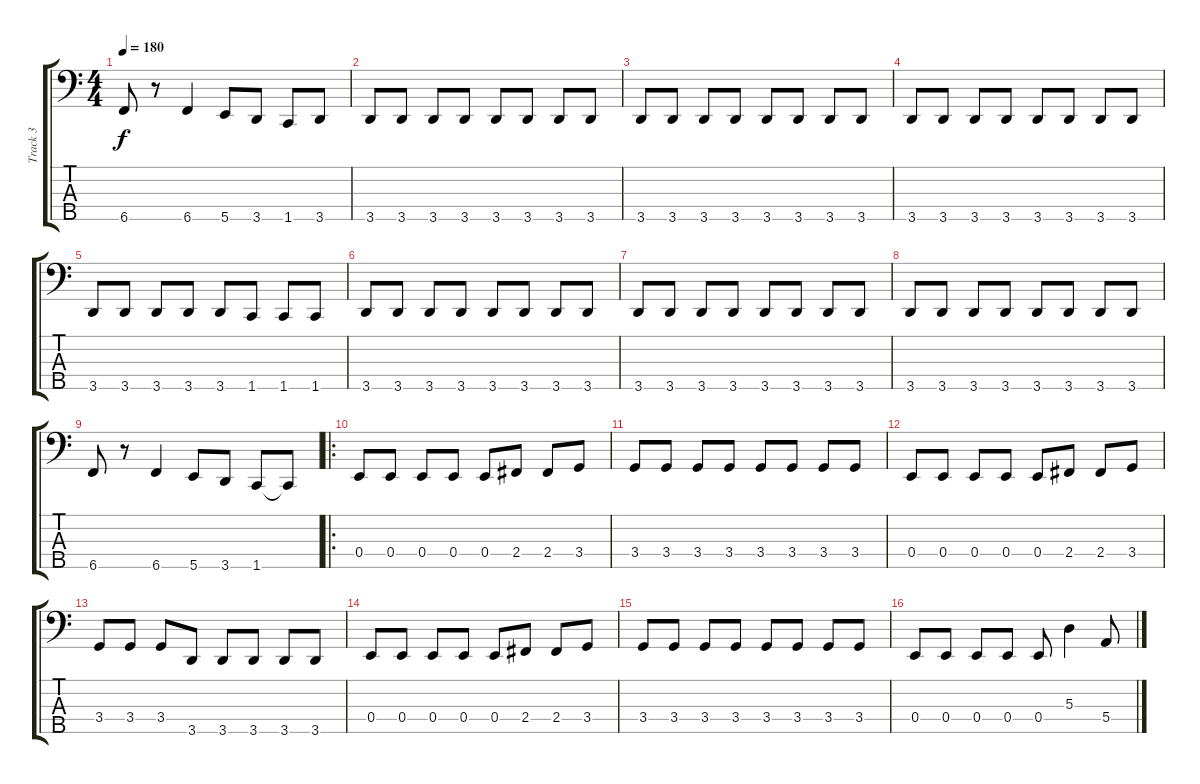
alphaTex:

\track ("Track 3" "Track 3") {instrument electricbassfinger}
\staff {score tabs}
\tuning (G2 D2 A1 E1 B0) {hide}
\ts (4 4)
\tempo 180
\clef f4
\ks c
6.5.8{dy f} r.8 6.5.4 5.5.8 3.5.8 1.5.8 3.5.8 |
3.5.8 3.5.8 3.5.8 3.5.8 3.5.8 3.5.8 3.5.8 3.5.8 |
3.5.8 3.5.8 3.5.8 3.5.8 3.5.8 3.5.8 3.5.8 3.5.8 |
3.5.8 3.5.8 3.5.8 3.5.8 3.5.8 3.5.8 3.5.8 3.5.8 |
3.5.8 3.5.8 3.5.8 3.5.8 3.5.8 1.5.8 1.5.8 1.5.8 |
3.5.8 3.5.8 3.5.8 3.5.8 3.5.8 3.5.8 3.5.8 3.5.8 |
3.5.8 3.5.8 3.5.8 3.5.8 3.5.8 3.5.8 3.5.8 3.5.8 |
3.5.8 3.5.8 3.5.8 3.5.8 3.5.8 3.5.8 3.5.8 3.5.8 |
6.5.8 r.8 6.5.4 5.5.8 3.5.8 1.5.8 1.5{t}.8 |
\ro
0.4.8 0.4.8 0.4.8 0.4.8 0.4.8 2.4.8 2.4.8 3.4.8 |
3.4.8 3.4.8 3.4.8 3.4.8 3.4.8 3.4.8 3.4.8 3.4.8 |
0.4.8 0.4.8 0.4.8 0.4.8 0.4.8 2.4.8 2.4.8 3.4.8 |
3.4.8 3.4.8 3.4.8 3.5.8 3.5.8 3.5.8 3.5.8 3.5.8 |
0.4.8 0.4.8 0.4.8 0.4.8 0.4.8 2.4.8 2.4.8 3.4.8 |
3.4.8 3.4.8 3.4.8 3.4.8 3.4.8 3.4.8 3.4.8 3.4.8 |
0.4.8 0.4.8 0.4.8 0.4.8 0.4.8 5.3.4 5.4.8
